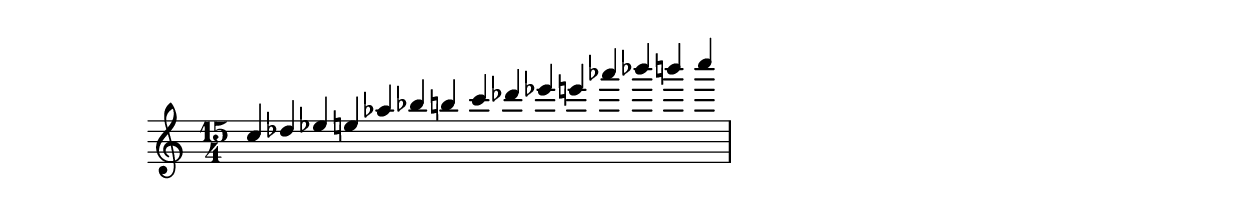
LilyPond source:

\version "2.18.2" \score { \new Staff << \new Voice { \set midiInstrument = #"piano" \voiceOne
 \key c \major \time 15/4
\override Voice.TextScript.font-size = #-4
 { c'' des'' ees'' e'' aes'' bes'' b'' c''' des''' ees''' e''' aes''' bes''' b''' c''''  } 
 } >> \layout { } \midi { \context { \Staff \remove "Staff_performer" }
\context { \Voice \consists "Staff_performer" } \tempo 2 = 60 } }
\paper{oddHeaderMarkup = ##f oddFooterMarkup = ##f}
